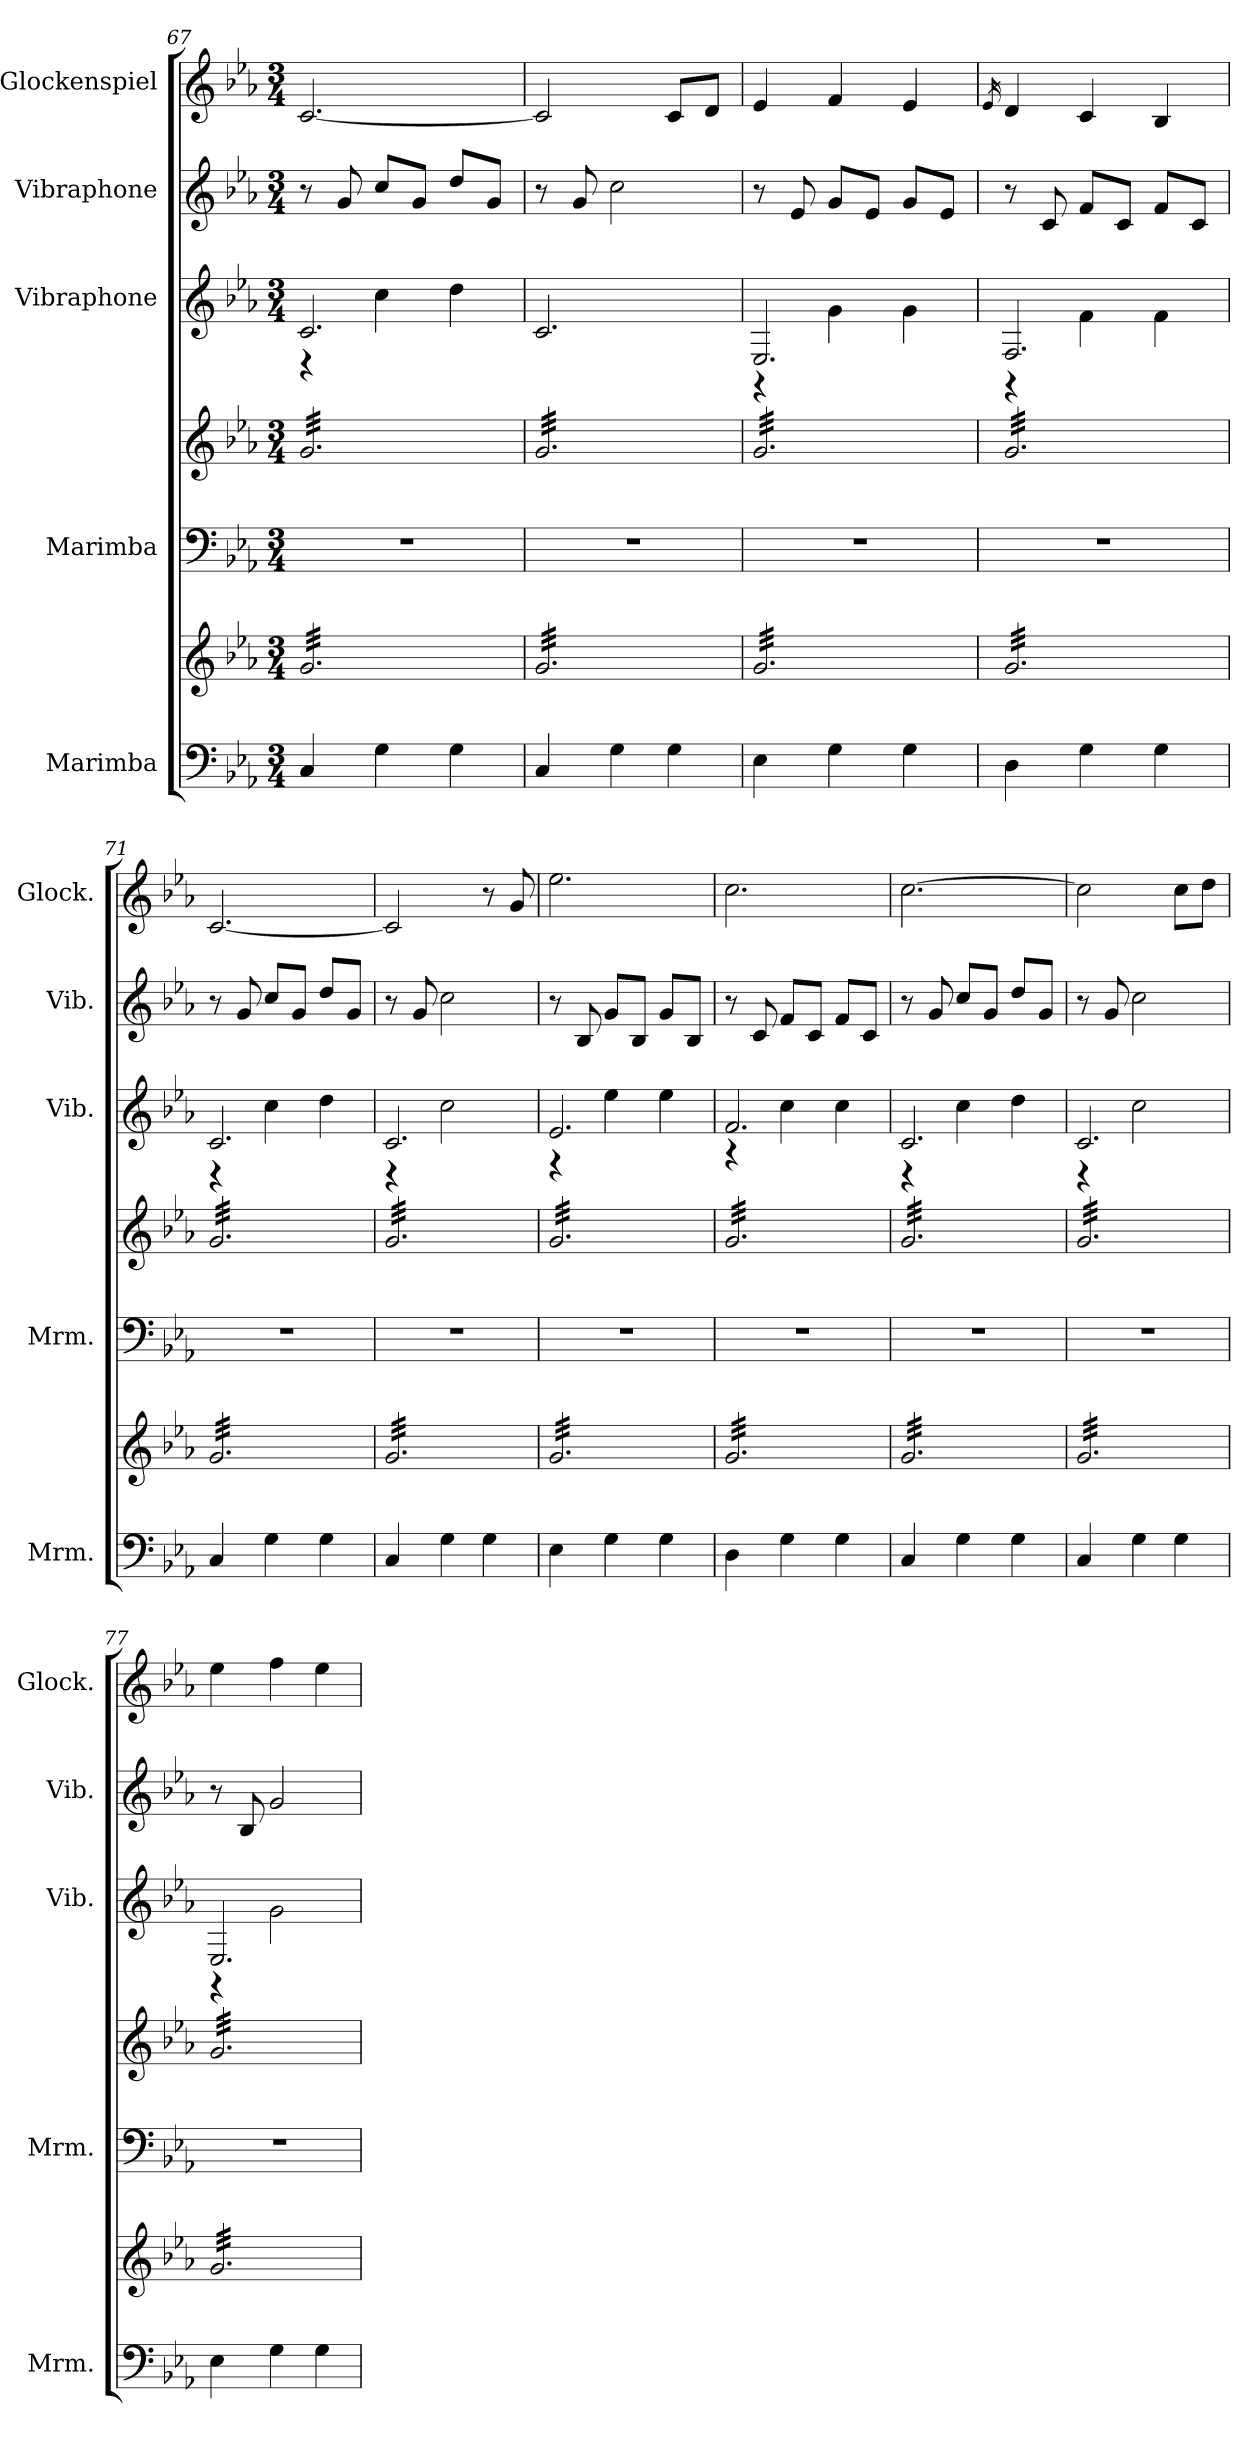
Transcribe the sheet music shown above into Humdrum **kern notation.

**kern	**kern	**kern	**kern	**kern	**kern	**kern
*part5	*part5	*part4	*part4	*part3	*part2	*part1
*staff7	*staff6	*staff5	*staff4	*staff3	*staff2	*staff1
*I"Marimba	*	*I"Marimba	*	*I"Vibraphone	*I"Vibraphone	*I"Glockenspiel
*I'Mrm.	*	*I'Mrm.	*	*I'Vib.	*I'Vib.	*I'Glock.
*clefF4	*clefG2	*clefF4	*clefG2	*clefG2	*clefG2	*clefG2
*	*	*	*	*	*	*ITrd-14c-24
*k[b-e-a-]	*k[b-e-a-]	*k[b-e-a-]	*k[b-e-a-]	*k[b-e-a-]	*k[b-e-a-]	*k[b-e-a-]
*M3/4	*M3/4	*M3/4	*M3/4	*M3/4	*M3/4	*M3/4
=67	=67	=67	=67	=67	=67	=67
*	*	*	*	*^	*	*
*	*tremolo	*	*	*	*	*	*
*	*	*	*tremolo	*	*	*	*
4C/	32g/LLL	2.r	32g/LLL	2.c/	4r	8r	[2.ccc/
.	32g/	.	32g/	.	.	.	.
.	32g/	.	32g/	.	.	.	.
.	32g/	.	32g/	.	.	.	.
.	32g/	.	32g/	.	.	8g/	.
.	32g/	.	32g/	.	.	.	.
.	32g/	.	32g/	.	.	.	.
.	32g/	.	32g/	.	.	.	.
4G\	32g/	.	32g/	.	4cc\	8cc/L	.
.	32g/	.	32g/	.	.	.	.
.	32g/	.	32g/	.	.	.	.
.	32g/	.	32g/	.	.	.	.
.	32g/	.	32g/	.	.	8g/J	.
.	32g/	.	32g/	.	.	.	.
.	32g/	.	32g/	.	.	.	.
.	32g/	.	32g/	.	.	.	.
4G\	32g/	.	32g/	.	4dd\	8dd/L	.
.	32g/	.	32g/	.	.	.	.
.	32g/	.	32g/	.	.	.	.
.	32g/	.	32g/	.	.	.	.
.	32g/	.	32g/	.	.	8g/J	.
.	32g/	.	32g/	.	.	.	.
.	32g/	.	32g/	.	.	.	.
.	32g/JJJ	.	32g/JJJ	.	.	.	.
*	*	*	*	*v	*v	*	*
=68	=68	=68	=68	=68	=68	=68
4C/	32g/LLL	2.r	32g/LLL	2.c/	8r	2ccc/]
.	32g/	.	32g/	.	.	.
.	32g/	.	32g/	.	.	.
.	32g/	.	32g/	.	.	.
.	32g/	.	32g/	.	8g/	.
.	32g/	.	32g/	.	.	.
.	32g/	.	32g/	.	.	.
.	32g/	.	32g/	.	.	.
4G\	32g/	.	32g/	.	2cc\	.
.	32g/	.	32g/	.	.	.
.	32g/	.	32g/	.	.	.
.	32g/	.	32g/	.	.	.
.	32g/	.	32g/	.	.	.
.	32g/	.	32g/	.	.	.
.	32g/	.	32g/	.	.	.
.	32g/	.	32g/	.	.	.
4G\	32g/	.	32g/	.	.	8ccc/L
.	32g/	.	32g/	.	.	.
.	32g/	.	32g/	.	.	.
.	32g/	.	32g/	.	.	.
.	32g/	.	32g/	.	.	8ddd/J
.	32g/	.	32g/	.	.	.
.	32g/	.	32g/	.	.	.
.	32g/JJJ	.	32g/JJJ	.	.	.
=69	=69	=69	=69	=69	=69	=69
*	*	*	*	*^	*	*
4E-\	32g/LLL	2.r	32g/LLL	2.E-/	4r	8r	4eee-/
.	32g/	.	32g/	.	.	.	.
.	32g/	.	32g/	.	.	.	.
.	32g/	.	32g/	.	.	.	.
.	32g/	.	32g/	.	.	8e-/	.
.	32g/	.	32g/	.	.	.	.
.	32g/	.	32g/	.	.	.	.
.	32g/	.	32g/	.	.	.	.
4G\	32g/	.	32g/	.	4g\	8g/L	4fff/
.	32g/	.	32g/	.	.	.	.
.	32g/	.	32g/	.	.	.	.
.	32g/	.	32g/	.	.	.	.
.	32g/	.	32g/	.	.	8e-/J	.
.	32g/	.	32g/	.	.	.	.
.	32g/	.	32g/	.	.	.	.
.	32g/	.	32g/	.	.	.	.
4G\	32g/	.	32g/	.	4g\	8g/L	4eee-/
.	32g/	.	32g/	.	.	.	.
.	32g/	.	32g/	.	.	.	.
.	32g/	.	32g/	.	.	.	.
.	32g/	.	32g/	.	.	8e-/J	.
.	32g/	.	32g/	.	.	.	.
.	32g/	.	32g/	.	.	.	.
.	32g/JJJ	.	32g/JJJ	.	.	.	.
=70	=70	=70	=70	=70	=70	=70	=70
.	.	.	.	.	.	.	16qeee-/
4D\	32g/LLL	2.r	32g/LLL	2.F/	4r	8r	4ddd/
.	32g/	.	32g/	.	.	.	.
.	32g/	.	32g/	.	.	.	.
.	32g/	.	32g/	.	.	.	.
.	32g/	.	32g/	.	.	8c/	.
.	32g/	.	32g/	.	.	.	.
.	32g/	.	32g/	.	.	.	.
.	32g/	.	32g/	.	.	.	.
4G\	32g/	.	32g/	.	4f\	8f/L	4ccc/
.	32g/	.	32g/	.	.	.	.
.	32g/	.	32g/	.	.	.	.
.	32g/	.	32g/	.	.	.	.
.	32g/	.	32g/	.	.	8c/J	.
.	32g/	.	32g/	.	.	.	.
.	32g/	.	32g/	.	.	.	.
.	32g/	.	32g/	.	.	.	.
4G\	32g/	.	32g/	.	4f\	8f/L	4bb-/
.	32g/	.	32g/	.	.	.	.
.	32g/	.	32g/	.	.	.	.
.	32g/	.	32g/	.	.	.	.
.	32g/	.	32g/	.	.	8c/J	.
.	32g/	.	32g/	.	.	.	.
.	32g/	.	32g/	.	.	.	.
.	32g/JJJ	.	32g/JJJ	.	.	.	.
=71	=71	=71	=71	=71	=71	=71	=71
4C/	32g/LLL	2.r	32g/LLL	2.c/	4r	8r	[2.ccc/
.	32g/	.	32g/	.	.	.	.
.	32g/	.	32g/	.	.	.	.
.	32g/	.	32g/	.	.	.	.
.	32g/	.	32g/	.	.	8g/	.
.	32g/	.	32g/	.	.	.	.
.	32g/	.	32g/	.	.	.	.
.	32g/	.	32g/	.	.	.	.
4G\	32g/	.	32g/	.	4cc\	8cc/L	.
.	32g/	.	32g/	.	.	.	.
.	32g/	.	32g/	.	.	.	.
.	32g/	.	32g/	.	.	.	.
.	32g/	.	32g/	.	.	8g/J	.
.	32g/	.	32g/	.	.	.	.
.	32g/	.	32g/	.	.	.	.
.	32g/	.	32g/	.	.	.	.
4G\	32g/	.	32g/	.	4dd\	8dd/L	.
.	32g/	.	32g/	.	.	.	.
.	32g/	.	32g/	.	.	.	.
.	32g/	.	32g/	.	.	.	.
.	32g/	.	32g/	.	.	8g/J	.
.	32g/	.	32g/	.	.	.	.
.	32g/	.	32g/	.	.	.	.
.	32g/JJJ	.	32g/JJJ	.	.	.	.
=72	=72	=72	=72	=72	=72	=72	=72
4C/	32g/LLL	2.r	32g/LLL	2.c/	4r	8r	2ccc/]
.	32g/	.	32g/	.	.	.	.
.	32g/	.	32g/	.	.	.	.
.	32g/	.	32g/	.	.	.	.
.	32g/	.	32g/	.	.	8g/	.
.	32g/	.	32g/	.	.	.	.
.	32g/	.	32g/	.	.	.	.
.	32g/	.	32g/	.	.	.	.
4G\	32g/	.	32g/	.	2cc\	2cc\	.
.	32g/	.	32g/	.	.	.	.
.	32g/	.	32g/	.	.	.	.
.	32g/	.	32g/	.	.	.	.
.	32g/	.	32g/	.	.	.	.
.	32g/	.	32g/	.	.	.	.
.	32g/	.	32g/	.	.	.	.
.	32g/	.	32g/	.	.	.	.
4G\	32g/	.	32g/	.	.	.	8r
.	32g/	.	32g/	.	.	.	.
.	32g/	.	32g/	.	.	.	.
.	32g/	.	32g/	.	.	.	.
.	32g/	.	32g/	.	.	.	8ggg/
.	32g/	.	32g/	.	.	.	.
.	32g/	.	32g/	.	.	.	.
.	32g/JJJ	.	32g/JJJ	.	.	.	.
!!LO:PB:g=z
=73	=73	=73	=73	=73	=73	=73	=73
4E-\	32g/LLL	2.r	32g/LLL	2.e-/	4r	8r	2.eeee-\
.	32g/	.	32g/	.	.	.	.
.	32g/	.	32g/	.	.	.	.
.	32g/	.	32g/	.	.	.	.
.	32g/	.	32g/	.	.	8B-/	.
.	32g/	.	32g/	.	.	.	.
.	32g/	.	32g/	.	.	.	.
.	32g/	.	32g/	.	.	.	.
4G\	32g/	.	32g/	.	4ee-\	8g/L	.
.	32g/	.	32g/	.	.	.	.
.	32g/	.	32g/	.	.	.	.
.	32g/	.	32g/	.	.	.	.
.	32g/	.	32g/	.	.	8B-/J	.
.	32g/	.	32g/	.	.	.	.
.	32g/	.	32g/	.	.	.	.
.	32g/	.	32g/	.	.	.	.
4G\	32g/	.	32g/	.	4ee-\	8g/L	.
.	32g/	.	32g/	.	.	.	.
.	32g/	.	32g/	.	.	.	.
.	32g/	.	32g/	.	.	.	.
.	32g/	.	32g/	.	.	8B-/J	.
.	32g/	.	32g/	.	.	.	.
.	32g/	.	32g/	.	.	.	.
.	32g/JJJ	.	32g/JJJ	.	.	.	.
=74	=74	=74	=74	=74	=74	=74	=74
4D\	32g/LLL	2.r	32g/LLL	2.f/	4r	8r	2.cccc\
.	32g/	.	32g/	.	.	.	.
.	32g/	.	32g/	.	.	.	.
.	32g/	.	32g/	.	.	.	.
.	32g/	.	32g/	.	.	8c/	.
.	32g/	.	32g/	.	.	.	.
.	32g/	.	32g/	.	.	.	.
.	32g/	.	32g/	.	.	.	.
4G\	32g/	.	32g/	.	4cc\	8f/L	.
.	32g/	.	32g/	.	.	.	.
.	32g/	.	32g/	.	.	.	.
.	32g/	.	32g/	.	.	.	.
.	32g/	.	32g/	.	.	8c/J	.
.	32g/	.	32g/	.	.	.	.
.	32g/	.	32g/	.	.	.	.
.	32g/	.	32g/	.	.	.	.
4G\	32g/	.	32g/	.	4cc\	8f/L	.
.	32g/	.	32g/	.	.	.	.
.	32g/	.	32g/	.	.	.	.
.	32g/	.	32g/	.	.	.	.
.	32g/	.	32g/	.	.	8c/J	.
.	32g/	.	32g/	.	.	.	.
.	32g/	.	32g/	.	.	.	.
.	32g/JJJ	.	32g/JJJ	.	.	.	.
=75	=75	=75	=75	=75	=75	=75	=75
4C/	32g/LLL	2.r	32g/LLL	2.c/	4r	8r	[2.cccc\
.	32g/	.	32g/	.	.	.	.
.	32g/	.	32g/	.	.	.	.
.	32g/	.	32g/	.	.	.	.
.	32g/	.	32g/	.	.	8g/	.
.	32g/	.	32g/	.	.	.	.
.	32g/	.	32g/	.	.	.	.
.	32g/	.	32g/	.	.	.	.
4G\	32g/	.	32g/	.	4cc\	8cc/L	.
.	32g/	.	32g/	.	.	.	.
.	32g/	.	32g/	.	.	.	.
.	32g/	.	32g/	.	.	.	.
.	32g/	.	32g/	.	.	8g/J	.
.	32g/	.	32g/	.	.	.	.
.	32g/	.	32g/	.	.	.	.
.	32g/	.	32g/	.	.	.	.
4G\	32g/	.	32g/	.	4dd\	8dd/L	.
.	32g/	.	32g/	.	.	.	.
.	32g/	.	32g/	.	.	.	.
.	32g/	.	32g/	.	.	.	.
.	32g/	.	32g/	.	.	8g/J	.
.	32g/	.	32g/	.	.	.	.
.	32g/	.	32g/	.	.	.	.
.	32g/JJJ	.	32g/JJJ	.	.	.	.
=76	=76	=76	=76	=76	=76	=76	=76
4C/	32g/LLL	2.r	32g/LLL	2.c/	4r	8r	2cccc\]
.	32g/	.	32g/	.	.	.	.
.	32g/	.	32g/	.	.	.	.
.	32g/	.	32g/	.	.	.	.
.	32g/	.	32g/	.	.	8g/	.
.	32g/	.	32g/	.	.	.	.
.	32g/	.	32g/	.	.	.	.
.	32g/	.	32g/	.	.	.	.
4G\	32g/	.	32g/	.	2cc\	2cc\	.
.	32g/	.	32g/	.	.	.	.
.	32g/	.	32g/	.	.	.	.
.	32g/	.	32g/	.	.	.	.
.	32g/	.	32g/	.	.	.	.
.	32g/	.	32g/	.	.	.	.
.	32g/	.	32g/	.	.	.	.
.	32g/	.	32g/	.	.	.	.
4G\	32g/	.	32g/	.	.	.	8cccc\L
.	32g/	.	32g/	.	.	.	.
.	32g/	.	32g/	.	.	.	.
.	32g/	.	32g/	.	.	.	.
.	32g/	.	32g/	.	.	.	8dddd\J
.	32g/	.	32g/	.	.	.	.
.	32g/	.	32g/	.	.	.	.
.	32g/JJJ	.	32g/JJJ	.	.	.	.
=77	=77	=77	=77	=77	=77	=77	=77
4E-\	32g/LLL	2.r	32g/LLL	2.E-/	4r	8r	4eeee-\
.	32g/	.	32g/	.	.	.	.
.	32g/	.	32g/	.	.	.	.
.	32g/	.	32g/	.	.	.	.
.	32g/	.	32g/	.	.	8B-/	.
.	32g/	.	32g/	.	.	.	.
.	32g/	.	32g/	.	.	.	.
.	32g/	.	32g/	.	.	.	.
4G\	32g/	.	32g/	.	2g\	2g/	4ffff\
.	32g/	.	32g/	.	.	.	.
.	32g/	.	32g/	.	.	.	.
.	32g/	.	32g/	.	.	.	.
.	32g/	.	32g/	.	.	.	.
.	32g/	.	32g/	.	.	.	.
.	32g/	.	32g/	.	.	.	.
.	32g/	.	32g/	.	.	.	.
4G\	32g/	.	32g/	.	.	.	4eeee-\
.	32g/	.	32g/	.	.	.	.
.	32g/	.	32g/	.	.	.	.
.	32g/	.	32g/	.	.	.	.
.	32g/	.	32g/	.	.	.	.
.	32g/	.	32g/	.	.	.	.
.	32g/	.	32g/	.	.	.	.
.	32g/JJJ	.	32g/JJJ	.	.	.	.
*	*	*	*Xtremolo	*	*	*	*
*	*Xtremolo	*	*	*	*	*	*
*	*	*	*	*v	*v	*	*
=	=	=	=	=	=	=
*-	*-	*-	*-	*-	*-	*-
